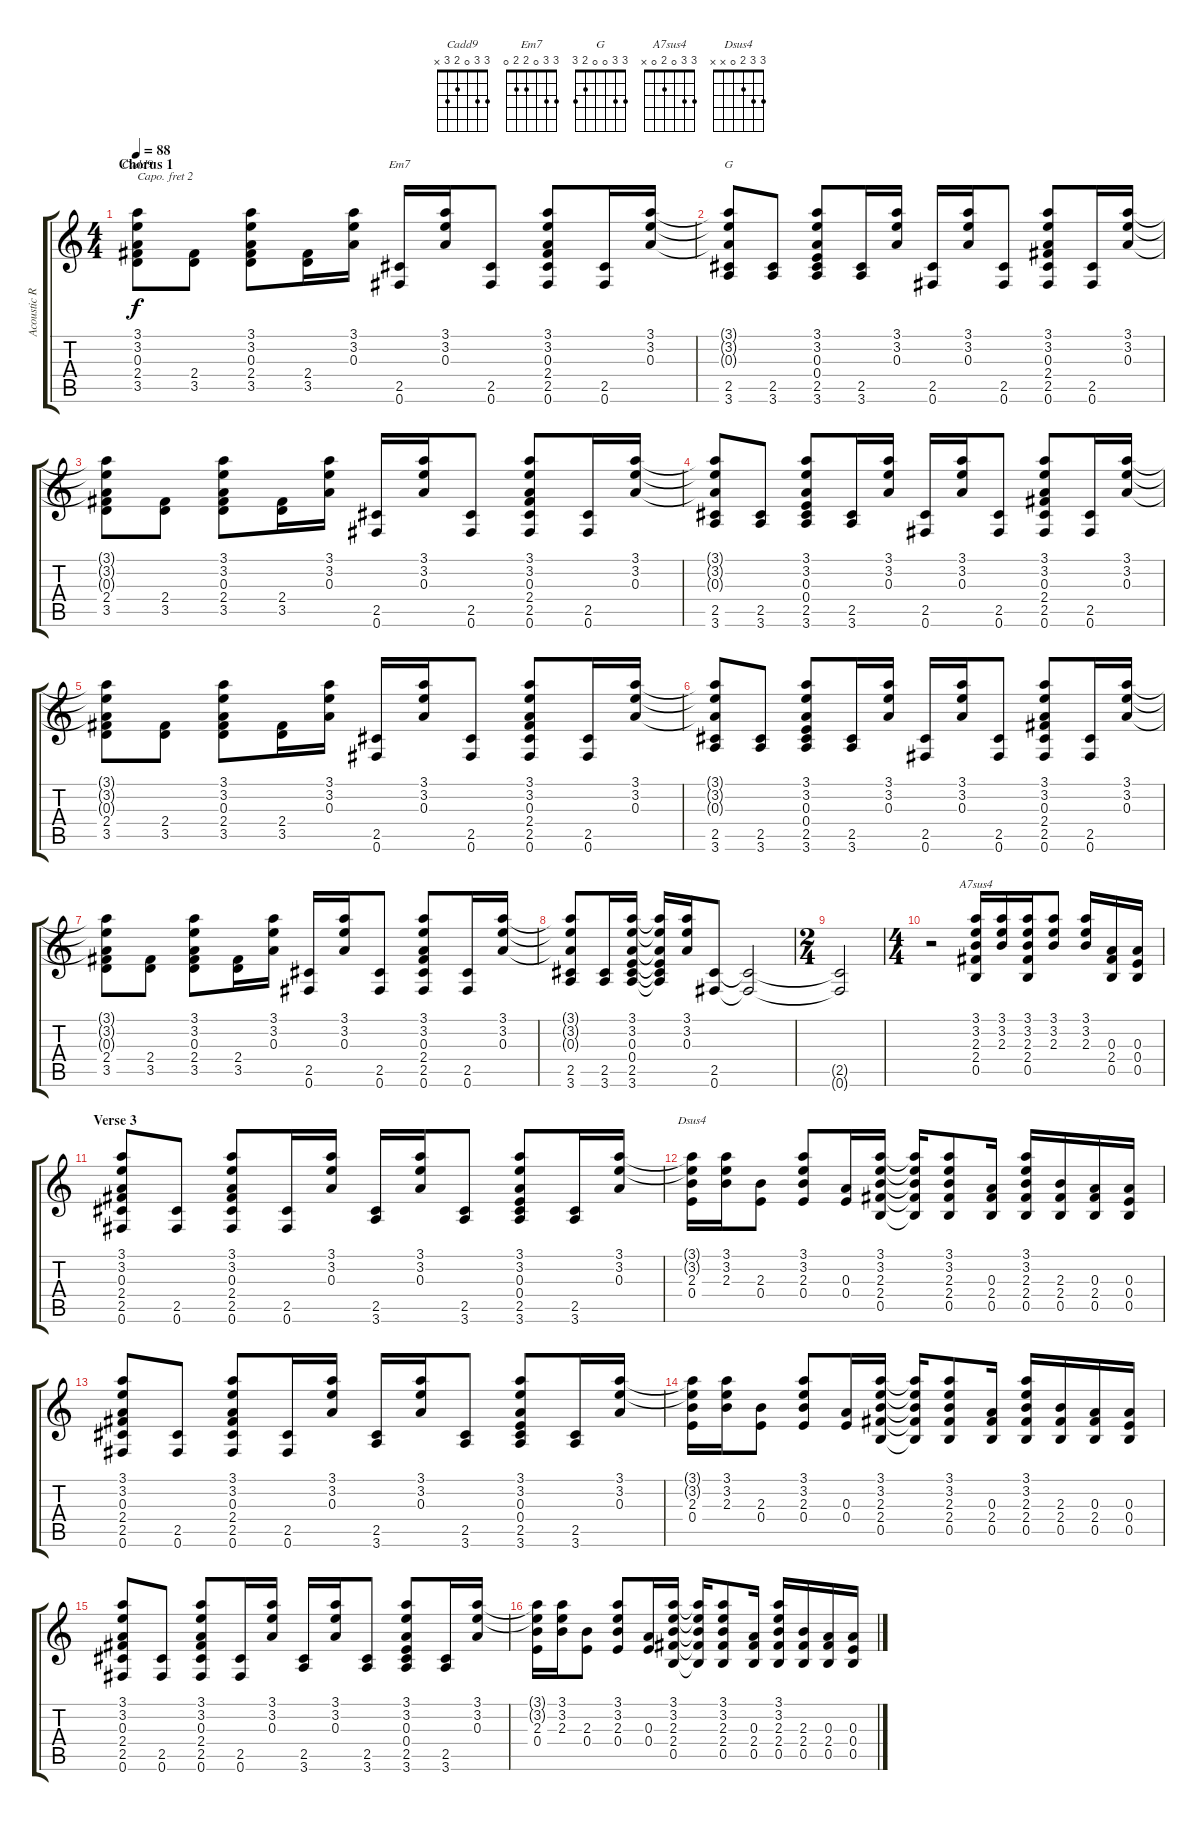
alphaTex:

\track ("Acoustic Rhythm Guitar" "Acoustic R") {instrument acousticguitarsteel}
\staff {score tabs}
\capo 2
\tuning (E4 B3 G3 D3 A2 E2) {hide}
\chord ("Cadd9" 3 3 0 2 3 x)
\chord ("Em7" 3 3 0 2 2 0)
\chord ("G" 3 3 0 0 2 3)
\chord ("A7sus4" 3 3 0 2 0 x)
\chord ("Dsus4" 3 3 2 0 x x)
\ts (4 4)
\section ("" "Chorus 1")
\tempo 88
\clef g2
\ks c
(3.1 3.2 0.3 2.4 3.5).8{ch "Cadd9" dy f} (2.4 3.5).8 (3.1 3.2 0.3 2.4 3.5).8 (2.4 3.5).16 (3.1 3.2 0.3).16 (2.5 0.6).16{ch "Em7"} (3.1 3.2 0.3).16 (2.5 0.6).8 (3.1 3.2 0.3 2.4 2.5 0.6).8 (2.5 0.6).16 (3.1 3.2 0.3).16 |
(3.1{t} 3.2{t} 0.3{t} 2.5 3.6).8{ch "G"} (2.5 3.6).8 (3.1 3.2 0.3 0.4 2.5 3.6).8 (2.5 3.6).16 (3.1 3.2 0.3).16 (2.5 0.6).16 (3.1 3.2 0.3).16 (2.5 0.6).8 (3.1 3.2 0.3 2.4 2.5 0.6).8 (2.5 0.6).16 (3.1 3.2 0.3).16 |
(3.1{t} 3.2{t} 0.3{t} 2.4 3.5).8 (2.4 3.5).8 (3.1 3.2 0.3 2.4 3.5).8 (2.4 3.5).16 (3.1 3.2 0.3).16 (2.5 0.6).16 (3.1 3.2 0.3).16 (2.5 0.6).8 (3.1 3.2 0.3 2.4 2.5 0.6).8 (2.5 0.6).16 (3.1 3.2 0.3).16 |
(3.1{t} 3.2{t} 0.3{t} 2.5 3.6).8 (2.5 3.6).8 (3.1 3.2 0.3 0.4 2.5 3.6).8 (2.5 3.6).16 (3.1 3.2 0.3).16 (2.5 0.6).16 (3.1 3.2 0.3).16 (2.5 0.6).8 (3.1 3.2 0.3 2.4 2.5 0.6).8 (2.5 0.6).16 (3.1 3.2 0.3).16 |
(3.1{t} 3.2{t} 0.3{t} 2.4 3.5).8 (2.4 3.5).8 (3.1 3.2 0.3 2.4 3.5).8 (2.4 3.5).16 (3.1 3.2 0.3).16 (2.5 0.6).16 (3.1 3.2 0.3).16 (2.5 0.6).8 (3.1 3.2 0.3 2.4 2.5 0.6).8 (2.5 0.6).16 (3.1 3.2 0.3).16 |
(3.1{t} 3.2{t} 0.3{t} 2.5 3.6).8 (2.5 3.6).8 (3.1 3.2 0.3 0.4 2.5 3.6).8 (2.5 3.6).16 (3.1 3.2 0.3).16 (2.5 0.6).16 (3.1 3.2 0.3).16 (2.5 0.6).8 (3.1 3.2 0.3 2.4 2.5 0.6).8 (2.5 0.6).16 (3.1 3.2 0.3).16 |
(3.1{t} 3.2{t} 0.3{t} 2.4 3.5).8 (2.4 3.5).8 (3.1 3.2 0.3 2.4 3.5).8 (2.4 3.5).16 (3.1 3.2 0.3).16 (2.5 0.6).16 (3.1 3.2 0.3).16 (2.5 0.6).8 (3.1 3.2 0.3 2.4 2.5 0.6).8 (2.5 0.6).16 (3.1 3.2 0.3).16 |
(3.1{t} 3.2{t} 0.3{t} 2.5 3.6).8 (2.5 3.6).16 (3.1 3.2 0.3 0.4 2.5 3.6).16 (3.1{t} 3.2{t} 0.3{t} 0.4{t} 2.5{t} 3.6{t}).16 (3.1 3.2 0.3).16 (2.5 0.6).8 (2.5{t} 0.6{t}).2 |
\ts (2 4)
(2.5{t} 0.6{t}).2 |
\ts (4 4)
r.2 (3.1 3.2 2.3 2.4 0.5).16{ch "A7sus4"} (3.1 3.2 2.3).16 (3.1 3.2 2.3 2.4 0.5).16 (3.1 3.2 2.3).8 (3.1 3.2 2.3).16 (0.3 2.4 0.5).16 (0.3 0.4 0.5).16 |
\section ("" "Verse 3")
(3.1 3.2 0.3 2.4 2.5 0.6).8 (2.5 0.6).8 (3.1 3.2 0.3 2.4 2.5 0.6).8 (2.5 0.6).16 (3.1 3.2 0.3).16 (2.5 3.6).16 (3.1 3.2 0.3).16 (2.5 3.6).8 (3.1 3.2 0.3 0.4 2.5 3.6).8 (2.5 3.6).16 (3.1 3.2 0.3).16 |
(3.1{t} 3.2{t} 2.3 0.4).16{ch "Dsus4"} (3.1 3.2 2.3).16 (2.3 0.4).8 (3.1 3.2 2.3 0.4).8 (0.3 0.4).16 (3.1 3.2 2.3 2.4 0.5).16 (3.1{t} 3.2{t} 2.3{t} 2.4{t} 0.5{t}).16 (3.1 3.2 2.3 2.4 0.5).8 (0.3 2.4 0.5).16 (3.1 3.2 2.3 2.4 0.5).16 (2.3 2.4 0.5).16 (0.3 2.4 0.5).16 (0.3 0.4 0.5).16 |
(3.1 3.2 0.3 2.4 2.5 0.6).8 (2.5 0.6).8 (3.1 3.2 0.3 2.4 2.5 0.6).8 (2.5 0.6).16 (3.1 3.2 0.3).16 (2.5 3.6).16 (3.1 3.2 0.3).16 (2.5 3.6).8 (3.1 3.2 0.3 0.4 2.5 3.6).8 (2.5 3.6).16 (3.1 3.2 0.3).16 |
(3.1{t} 3.2{t} 2.3 0.4).16 (3.1 3.2 2.3).16 (2.3 0.4).8 (3.1 3.2 2.3 0.4).8 (0.3 0.4).16 (3.1 3.2 2.3 2.4 0.5).16 (3.1{t} 3.2{t} 2.3{t} 2.4{t} 0.5{t}).16 (3.1 3.2 2.3 2.4 0.5).8 (0.3 2.4 0.5).16 (3.1 3.2 2.3 2.4 0.5).16 (2.3 2.4 0.5).16 (0.3 2.4 0.5).16 (0.3 0.4 0.5).16 |
(3.1 3.2 0.3 2.4 2.5 0.6).8 (2.5 0.6).8 (3.1 3.2 0.3 2.4 2.5 0.6).8 (2.5 0.6).16 (3.1 3.2 0.3).16 (2.5 3.6).16 (3.1 3.2 0.3).16 (2.5 3.6).8 (3.1 3.2 0.3 0.4 2.5 3.6).8 (2.5 3.6).16 (3.1 3.2 0.3).16 |
(3.1{t} 3.2{t} 2.3 0.4).16 (3.1 3.2 2.3).16 (2.3 0.4).8 (3.1 3.2 2.3 0.4).8 (0.3 0.4).16 (3.1 3.2 2.3 2.4 0.5).16 (3.1{t} 3.2{t} 2.3{t} 2.4{t} 0.5{t}).16 (3.1 3.2 2.3 2.4 0.5).8 (0.3 2.4 0.5).16 (3.1 3.2 2.3 2.4 0.5).16 (2.3 2.4 0.5).16 (0.3 2.4 0.5).16 (0.3 0.4 0.5).16
